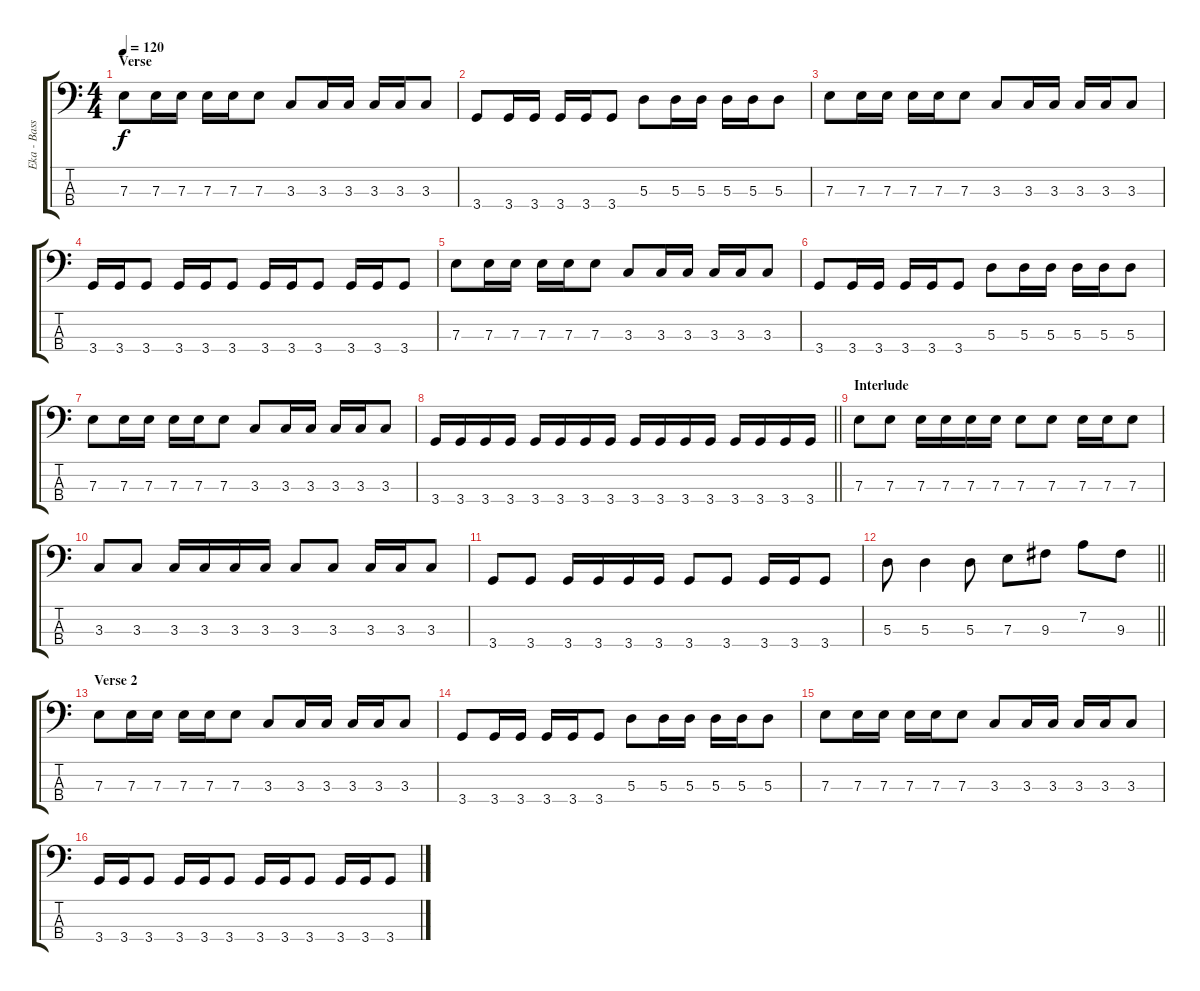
\track ("Eka - Bass" "Eka - Bass") {instrument electricbasspick}
\staff {score tabs}
\tuning (G2 D2 A1 E1) {hide}
\ts (4 4)
\section ("" "Verse")
\tempo 120
\clef f4
\ks c
7.3.8{dy f} 7.3.16 7.3.16 7.3.16 7.3.16 7.3.8 3.3.8 3.3.16 3.3.16 3.3.16 3.3.16 3.3.8 |
3.4.8 3.4.16 3.4.16 3.4.16 3.4.16 3.4.8 5.3.8 5.3.16 5.3.16 5.3.16 5.3.16 5.3.8 |
7.3.8 7.3.16 7.3.16 7.3.16 7.3.16 7.3.8 3.3.8 3.3.16 3.3.16 3.3.16 3.3.16 3.3.8 |
3.4.16 3.4.16 3.4.8 3.4.16 3.4.16 3.4.8 3.4.16 3.4.16 3.4.8 3.4.16 3.4.16 3.4.8 |
7.3.8 7.3.16 7.3.16 7.3.16 7.3.16 7.3.8 3.3.8 3.3.16 3.3.16 3.3.16 3.3.16 3.3.8 |
3.4.8 3.4.16 3.4.16 3.4.16 3.4.16 3.4.8 5.3.8 5.3.16 5.3.16 5.3.16 5.3.16 5.3.8 |
7.3.8 7.3.16 7.3.16 7.3.16 7.3.16 7.3.8 3.3.8 3.3.16 3.3.16 3.3.16 3.3.16 3.3.8 |
\barLineRight lightlight
3.4.16 3.4.16 3.4.16 3.4.16 3.4.16 3.4.16 3.4.16 3.4.16 3.4.16 3.4.16 3.4.16 3.4.16 3.4.16 3.4.16 3.4.16 3.4.16 |
\section ("" "Interlude")
7.3.8 7.3.8 7.3.16 7.3.16 7.3.16 7.3.16 7.3.8 7.3.8 7.3.16 7.3.16 7.3.8 |
3.3.8 3.3.8 3.3.16 3.3.16 3.3.16 3.3.16 3.3.8 3.3.8 3.3.16 3.3.16 3.3.8 |
3.4.8 3.4.8 3.4.16 3.4.16 3.4.16 3.4.16 3.4.8 3.4.8 3.4.16 3.4.16 3.4.8 |
\barLineRight lightlight
5.3.8 5.3.4 5.3.8 7.3.8 9.3.8 7.2.8 9.3.8 |
\section ("" "Verse 2")
7.3.8 7.3.16 7.3.16 7.3.16 7.3.16 7.3.8 3.3.8 3.3.16 3.3.16 3.3.16 3.3.16 3.3.8 |
3.4.8 3.4.16 3.4.16 3.4.16 3.4.16 3.4.8 5.3.8 5.3.16 5.3.16 5.3.16 5.3.16 5.3.8 |
7.3.8 7.3.16 7.3.16 7.3.16 7.3.16 7.3.8 3.3.8 3.3.16 3.3.16 3.3.16 3.3.16 3.3.8 |
3.4.16 3.4.16 3.4.8 3.4.16 3.4.16 3.4.8 3.4.16 3.4.16 3.4.8 3.4.16 3.4.16 3.4.8
